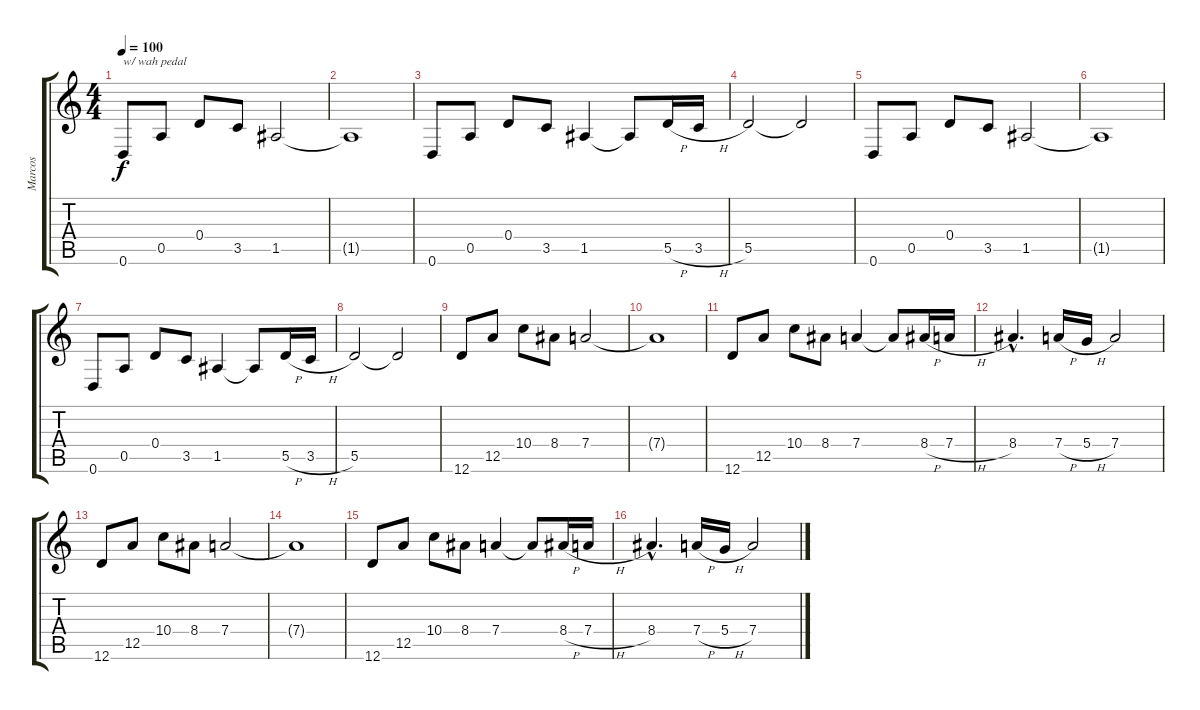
\track ("Marcos" "Marcos") {instrument distortionguitar}
\staff {score tabs}
\tuning (E4 B3 G3 D3 A2 D2) {hide}
\ts (4 4)
\tempo 100
\clef g2
\ks c
0.6.8{txt "w/ wah pedal" dy f instrument distortionguitar} 0.5.8 0.4.8 3.5.8 1.5.2 |
1.5{t}.1 |
0.6.8 0.5.8 0.4.8 3.5.8 1.5.4 1.5{t}.8 5.5{h}.16 3.5{h}.16 |
5.5.2 5.5{t}.2 |
0.6.8 0.5.8 0.4.8 3.5.8 1.5.2 |
1.5{t}.1 |
0.6.8 0.5.8 0.4.8 3.5.8 1.5.4 1.5{t}.8 5.5{h}.16 3.5{h}.16 |
5.5.2 5.5{t}.2 |
12.6.8 12.5.8 10.4.8 8.4.8 7.4.2 |
7.4{t}.1 |
12.6.8 12.5.8 10.4.8 8.4.8 7.4.4 7.4{t}.8 8.4{h}.16 7.4{h}.16 |
8.4{hac}.4{d} 7.4{h}.16 5.4{h}.16 7.4.2 |
12.6.8 12.5.8 10.4.8 8.4.8 7.4.2 |
7.4{t}.1 |
12.6.8 12.5.8 10.4.8 8.4.8 7.4.4 7.4{t}.8 8.4{h}.16 7.4{h}.16 |
8.4{hac}.4{d} 7.4{h}.16 5.4{h}.16 7.4.2
